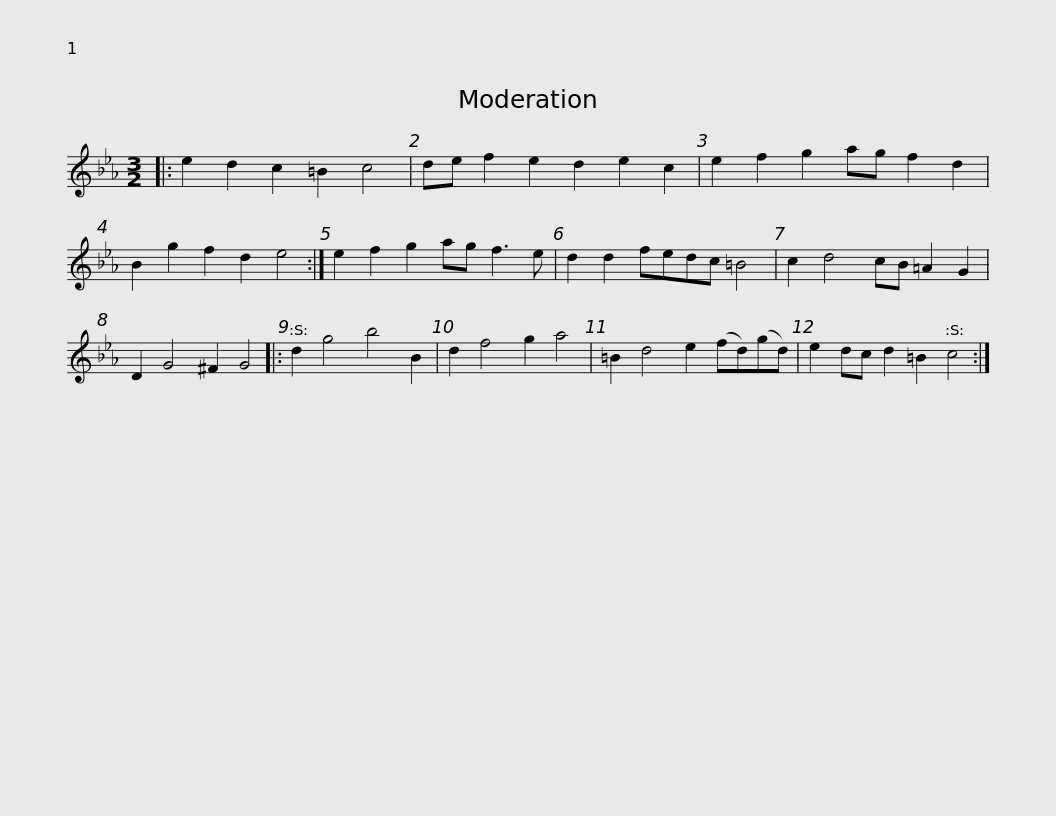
X:1
L:1/8
M:3/2
I:linebreak $
K:Cmin
V:1 treble
V:1
|: e2 d2 c2 =B2 c4 | de f2 e2 d2 e2 c2 | e2 f2 g2 ag f2 d2 | B2 g2 f2 d2 e4 :| e2 f2 g2 ag f3 e |$ %5
 d2 d2 fedc =B4 | c2 d4 cB =A2 G2 | D2 G4 ^F2 G4 |: d2 g4 b4 B2 | d2 f4 g2 a4 | %10
 =B2 d4 e2 (fd)(gd) |$ e2 dc d2 =B2 c4 :| %12
